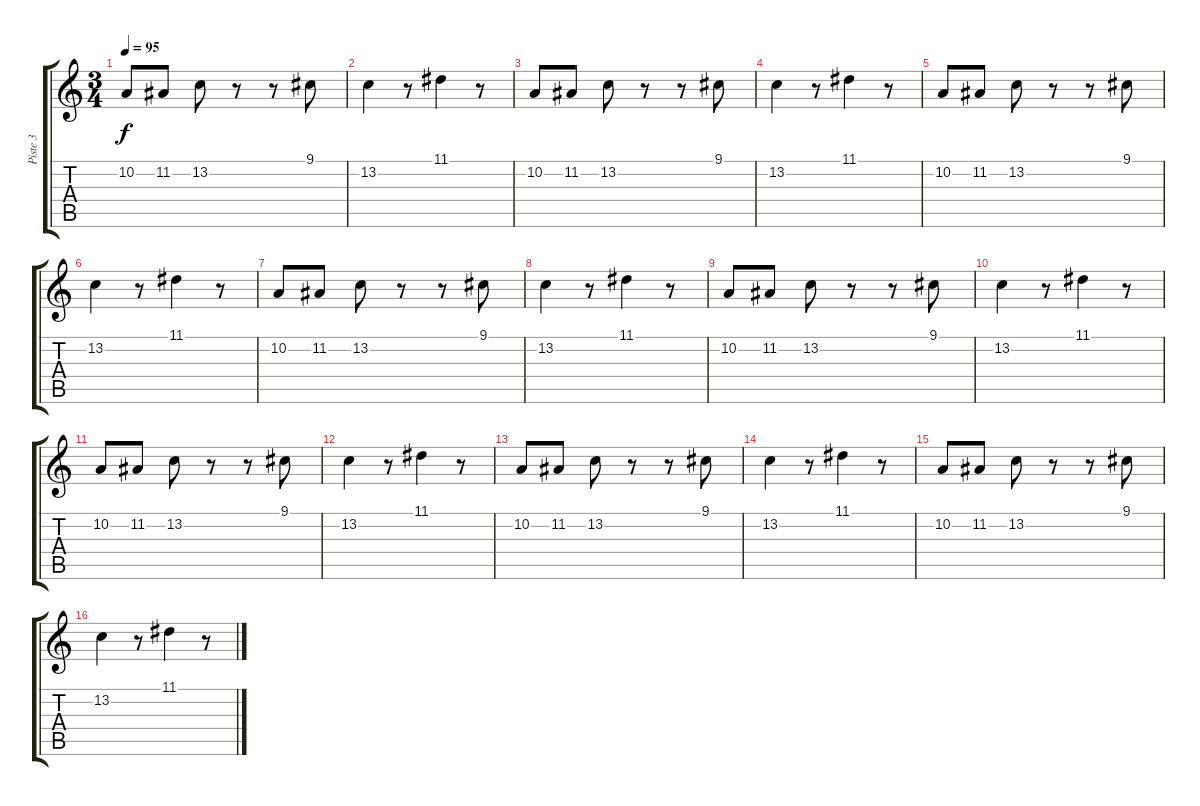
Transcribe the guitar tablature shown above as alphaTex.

\track ("Piste 3" "Piste 3") {instrument glockenspiel}
\staff {score tabs}
\tuning (E4 B3 G3 D3 A2 E2) {hide}
\ts (3 4)
\tempo 95
\clef g2
\ks c
10.2.8{dy f} 11.2.8 13.2.8 r.8 r.8 9.1.8 |
13.2.4 r.8 11.1.4 r.8 |
10.2.8 11.2.8 13.2.8 r.8 r.8 9.1.8 |
13.2.4 r.8 11.1.4 r.8 |
10.2.8 11.2.8 13.2.8 r.8 r.8 9.1.8 |
13.2.4 r.8 11.1.4 r.8 |
10.2.8 11.2.8 13.2.8 r.8 r.8 9.1.8 |
13.2.4 r.8 11.1.4 r.8 |
10.2.8 11.2.8 13.2.8 r.8 r.8 9.1.8 |
13.2.4 r.8 11.1.4 r.8 |
10.2.8 11.2.8 13.2.8 r.8 r.8 9.1.8 |
13.2.4 r.8 11.1.4 r.8 |
10.2.8 11.2.8 13.2.8 r.8 r.8 9.1.8 |
13.2.4 r.8 11.1.4 r.8 |
10.2.8 11.2.8 13.2.8 r.8 r.8 9.1.8 |
13.2.4 r.8 11.1.4 r.8
